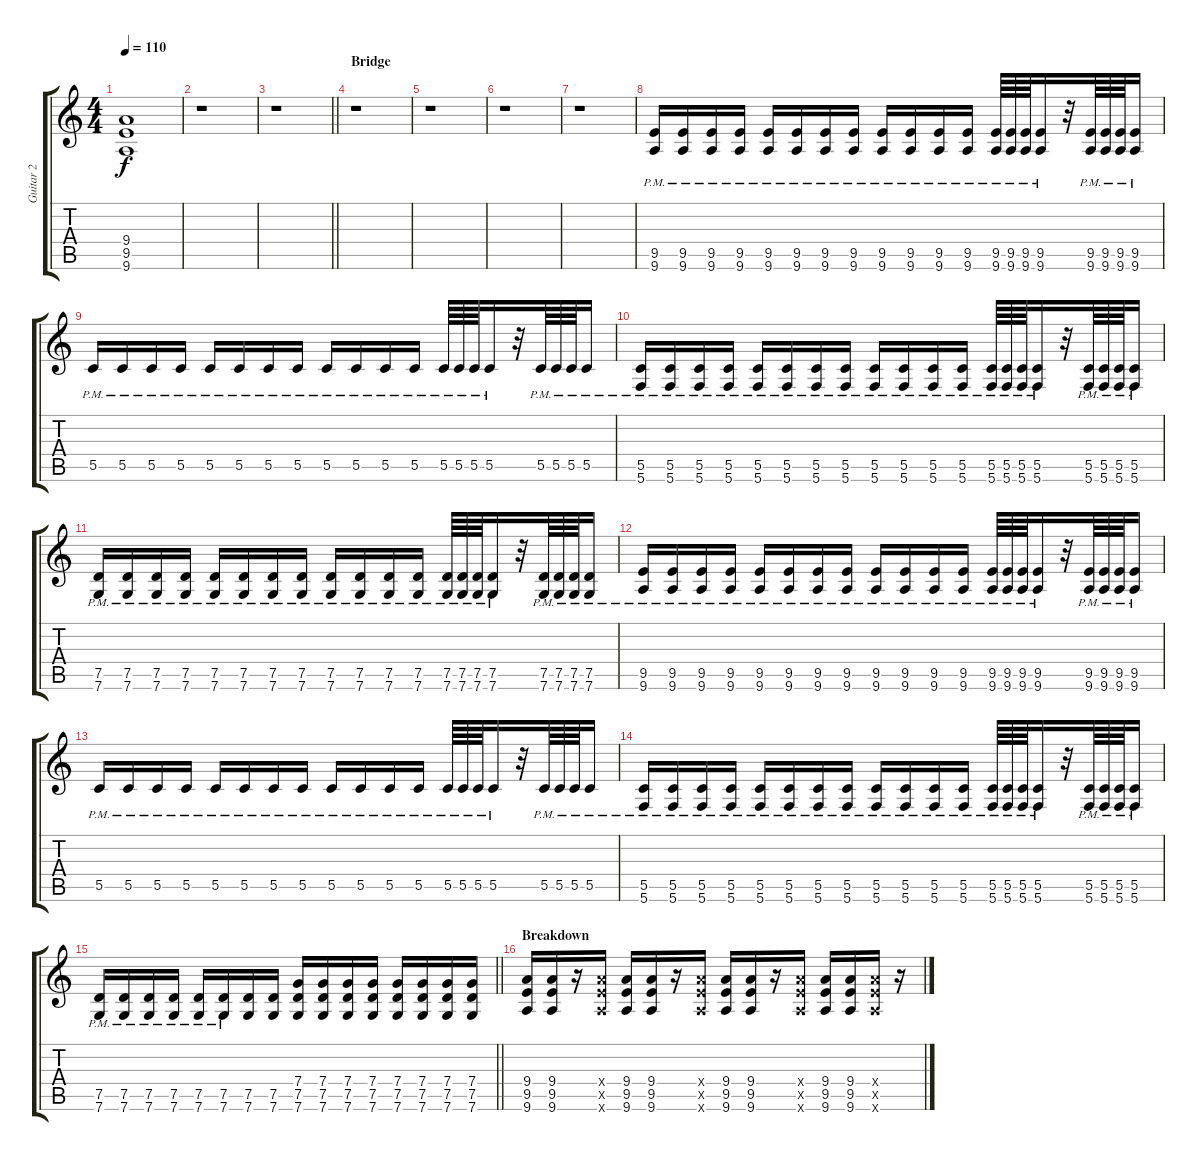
\track ("Guitar 2" "Guitar 2") {instrument distortionguitar}
\staff {score tabs}
\tuning (D4 A3 F3 C3 G2 C2) {hide}
\ts (4 4)
\tempo 110
\clef g2
\ks c
(9.4{t} 9.5{t} 9.6{t}).1{dy f} |
r.1 |
\barLineRight lightlight
r.1 |
\section ("" "Bridge")
r.1 |
r.1 |
r.1 |
r.1 |
(9.5{pm} 9.6{pm}).16{volume 6} (9.5{pm} 9.6{pm}).16 (9.5{pm} 9.6{pm}).16 (9.5{pm} 9.6{pm}).16 (9.5{pm} 9.6{pm}).16 (9.5{pm} 9.6{pm}).16 (9.5{pm} 9.6{pm}).16 (9.5{pm} 9.6{pm}).16 (9.5{pm} 9.6{pm}).16 (9.5{pm} 9.6{pm}).16 (9.5{pm} 9.6{pm}).16 (9.5{pm} 9.6{pm}).16 (9.5{pm} 9.6{pm}).64 (9.5{pm} 9.6{pm}).64 (9.5{pm} 9.6{pm}).64 (9.5{pm} 9.6{pm}).16 r.32 (9.5{pm} 9.6{pm}).64 (9.5{pm} 9.6{pm}).64 (9.5{pm} 9.6{pm}).64 (9.5{pm} 9.6{pm}).16 |
5.5{pm}.16 5.5{pm}.16 5.5{pm}.16 5.5{pm}.16 5.5{pm}.16 5.5{pm}.16 5.5{pm}.16 5.5{pm}.16 5.5{pm}.16 5.5{pm}.16 5.5{pm}.16 5.5{pm}.16 5.5{pm}.64 5.5{pm}.64 5.5{pm}.64 5.5{pm}.16 r.32 5.5{pm}.64 5.5{pm}.64 5.5{pm}.64 5.5{pm}.16 |
(5.5{pm} 5.6{pm}).16 (5.5{pm} 5.6{pm}).16 (5.5{pm} 5.6{pm}).16 (5.5{pm} 5.6{pm}).16 (5.5{pm} 5.6{pm}).16 (5.5{pm} 5.6{pm}).16 (5.5{pm} 5.6{pm}).16 (5.5{pm} 5.6{pm}).16 (5.5{pm} 5.6{pm}).16 (5.5{pm} 5.6{pm}).16 (5.5{pm} 5.6{pm}).16 (5.5{pm} 5.6{pm}).16 (5.5{pm} 5.6{pm}).64 (5.5{pm} 5.6{pm}).64 (5.5{pm} 5.6{pm}).64 (5.5{pm} 5.6{pm}).16 r.32 (5.5{pm} 5.6{pm}).64 (5.5{pm} 5.6{pm}).64 (5.5{pm} 5.6{pm}).64 (5.5{pm} 5.6{pm}).16 |
(7.5{pm} 7.6{pm}).16 (7.5{pm} 7.6{pm}).16 (7.5{pm} 7.6{pm}).16 (7.5{pm} 7.6{pm}).16 (7.5{pm} 7.6{pm}).16 (7.5{pm} 7.6{pm}).16 (7.5{pm} 7.6{pm}).16 (7.5{pm} 7.6{pm}).16 (7.5{pm} 7.6{pm}).16 (7.5{pm} 7.6{pm}).16 (7.5{pm} 7.6{pm}).16 (7.5{pm} 7.6{pm}).16 (7.5{pm} 7.6{pm}).64 (7.5{pm} 7.6{pm}).64 (7.5{pm} 7.6{pm}).64 (7.5{pm} 7.6{pm}).16 r.32 (7.5{pm} 7.6{pm}).64 (7.5{pm} 7.6{pm}).64 (7.5{pm} 7.6{pm}).64 (7.5{pm} 7.6{pm}).16 |
(9.5{pm} 9.6{pm}).16{volume 11} (9.5{pm} 9.6{pm}).16 (9.5{pm} 9.6{pm}).16 (9.5{pm} 9.6{pm}).16 (9.5{pm} 9.6{pm}).16 (9.5{pm} 9.6{pm}).16 (9.5{pm} 9.6{pm}).16 (9.5{pm} 9.6{pm}).16 (9.5{pm} 9.6{pm}).16 (9.5{pm} 9.6{pm}).16 (9.5{pm} 9.6{pm}).16 (9.5{pm} 9.6{pm}).16 (9.5{pm} 9.6{pm}).64 (9.5{pm} 9.6{pm}).64 (9.5{pm} 9.6{pm}).64 (9.5{pm} 9.6{pm}).16 r.32 (9.5{pm} 9.6{pm}).64 (9.5{pm} 9.6{pm}).64 (9.5{pm} 9.6{pm}).64 (9.5{pm} 9.6{pm}).16 |
5.5{pm}.16 5.5{pm}.16 5.5{pm}.16 5.5{pm}.16 5.5{pm}.16 5.5{pm}.16 5.5{pm}.16 5.5{pm}.16 5.5{pm}.16 5.5{pm}.16 5.5{pm}.16 5.5{pm}.16 5.5{pm}.64 5.5{pm}.64 5.5{pm}.64 5.5{pm}.16 r.32 5.5{pm}.64 5.5{pm}.64 5.5{pm}.64 5.5{pm}.16 |
(5.5{pm} 5.6{pm}).16 (5.5{pm} 5.6{pm}).16 (5.5{pm} 5.6{pm}).16 (5.5{pm} 5.6{pm}).16 (5.5{pm} 5.6{pm}).16 (5.5{pm} 5.6{pm}).16 (5.5{pm} 5.6{pm}).16 (5.5{pm} 5.6{pm}).16 (5.5{pm} 5.6{pm}).16 (5.5{pm} 5.6{pm}).16 (5.5{pm} 5.6{pm}).16 (5.5{pm} 5.6{pm}).16 (5.5{pm} 5.6{pm}).64 (5.5{pm} 5.6{pm}).64 (5.5{pm} 5.6{pm}).64 (5.5{pm} 5.6{pm}).16 r.32 (5.5{pm} 5.6{pm}).64 (5.5{pm} 5.6{pm}).64 (5.5{pm} 5.6{pm}).64 (5.5{pm} 5.6{pm}).16 |
\barLineRight lightlight
(7.5{pm} 7.6{pm}).16 (7.5{pm} 7.6{pm}).16 (7.5{pm} 7.6{pm}).16 (7.5{pm} 7.6{pm}).16 (7.5{pm} 7.6{pm}).16 (7.5{pm} 7.6{pm}).16 (7.5 7.6).16 (7.5 7.6).16 (7.4 7.5 7.6).16 (7.4 7.5 7.6).16 (7.4 7.5 7.6).16 (7.4 7.5 7.6).16 (7.4 7.5 7.6).16 (7.4 7.5 7.6).16 (7.4 7.5 7.6).16 (7.4 7.5 7.6).16 |
\section ("" "Breakdown")
(9.4 9.5 9.6).16 (9.4 9.5 9.6).16 r.16 (9.4{x} 9.5{x} 9.6{x}).16 (9.4 9.5 9.6).16 (9.4 9.5 9.6).16 r.16 (9.4{x} 9.5{x} 9.6{x}).16 (9.4 9.5 9.6).16 (9.4 9.5 9.6).16 r.16 (9.4{x} 9.5{x} 9.6{x}).16 (9.4 9.5 9.6).16 (9.4 9.5 9.6).16 (9.4{x} 9.5{x} 9.6{x}).16 r.16
